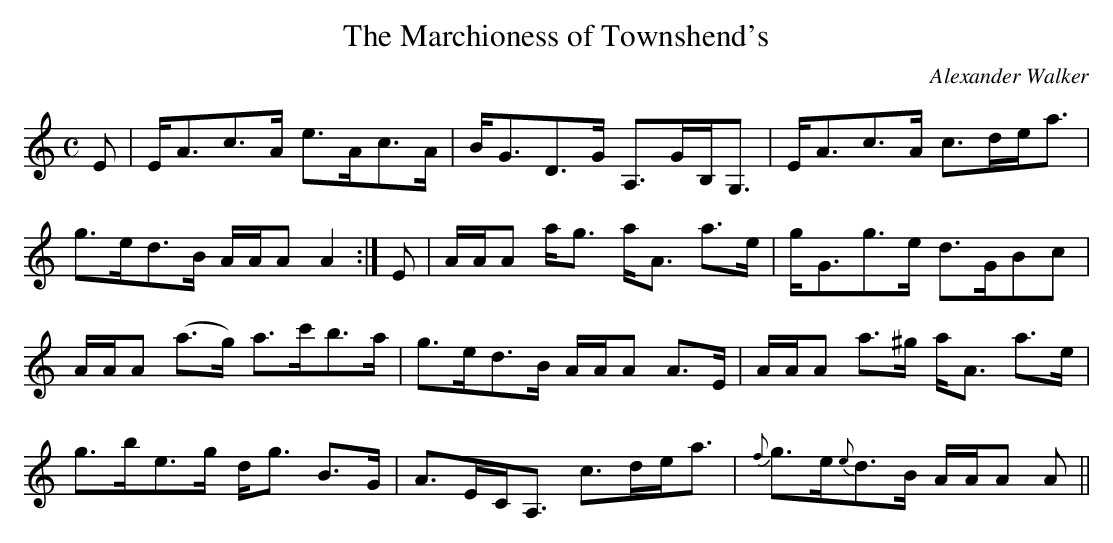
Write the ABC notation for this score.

X:1
T:Marchioness of Townshend's, The
C:Alexander Walker
M:C
L:1/8
K:Amin
E|E<Ac>A e>Ac>A|B<GD>G A,>GB,<G,|E<Ac>A c>de<a|
g>ed>B A/A/A A2:|E|A/A/A a<g a<A a>e|g<Gg>e d>GBc|
A/A/A (a>g) a>c'b>a|g>ed>B A/A/A A>E|A/A/A a>^g a<A a>e|
g>be>g d<g B>G|A>EC<A, c>de<a|{f}g>e{e}d>B A/A/A A||
